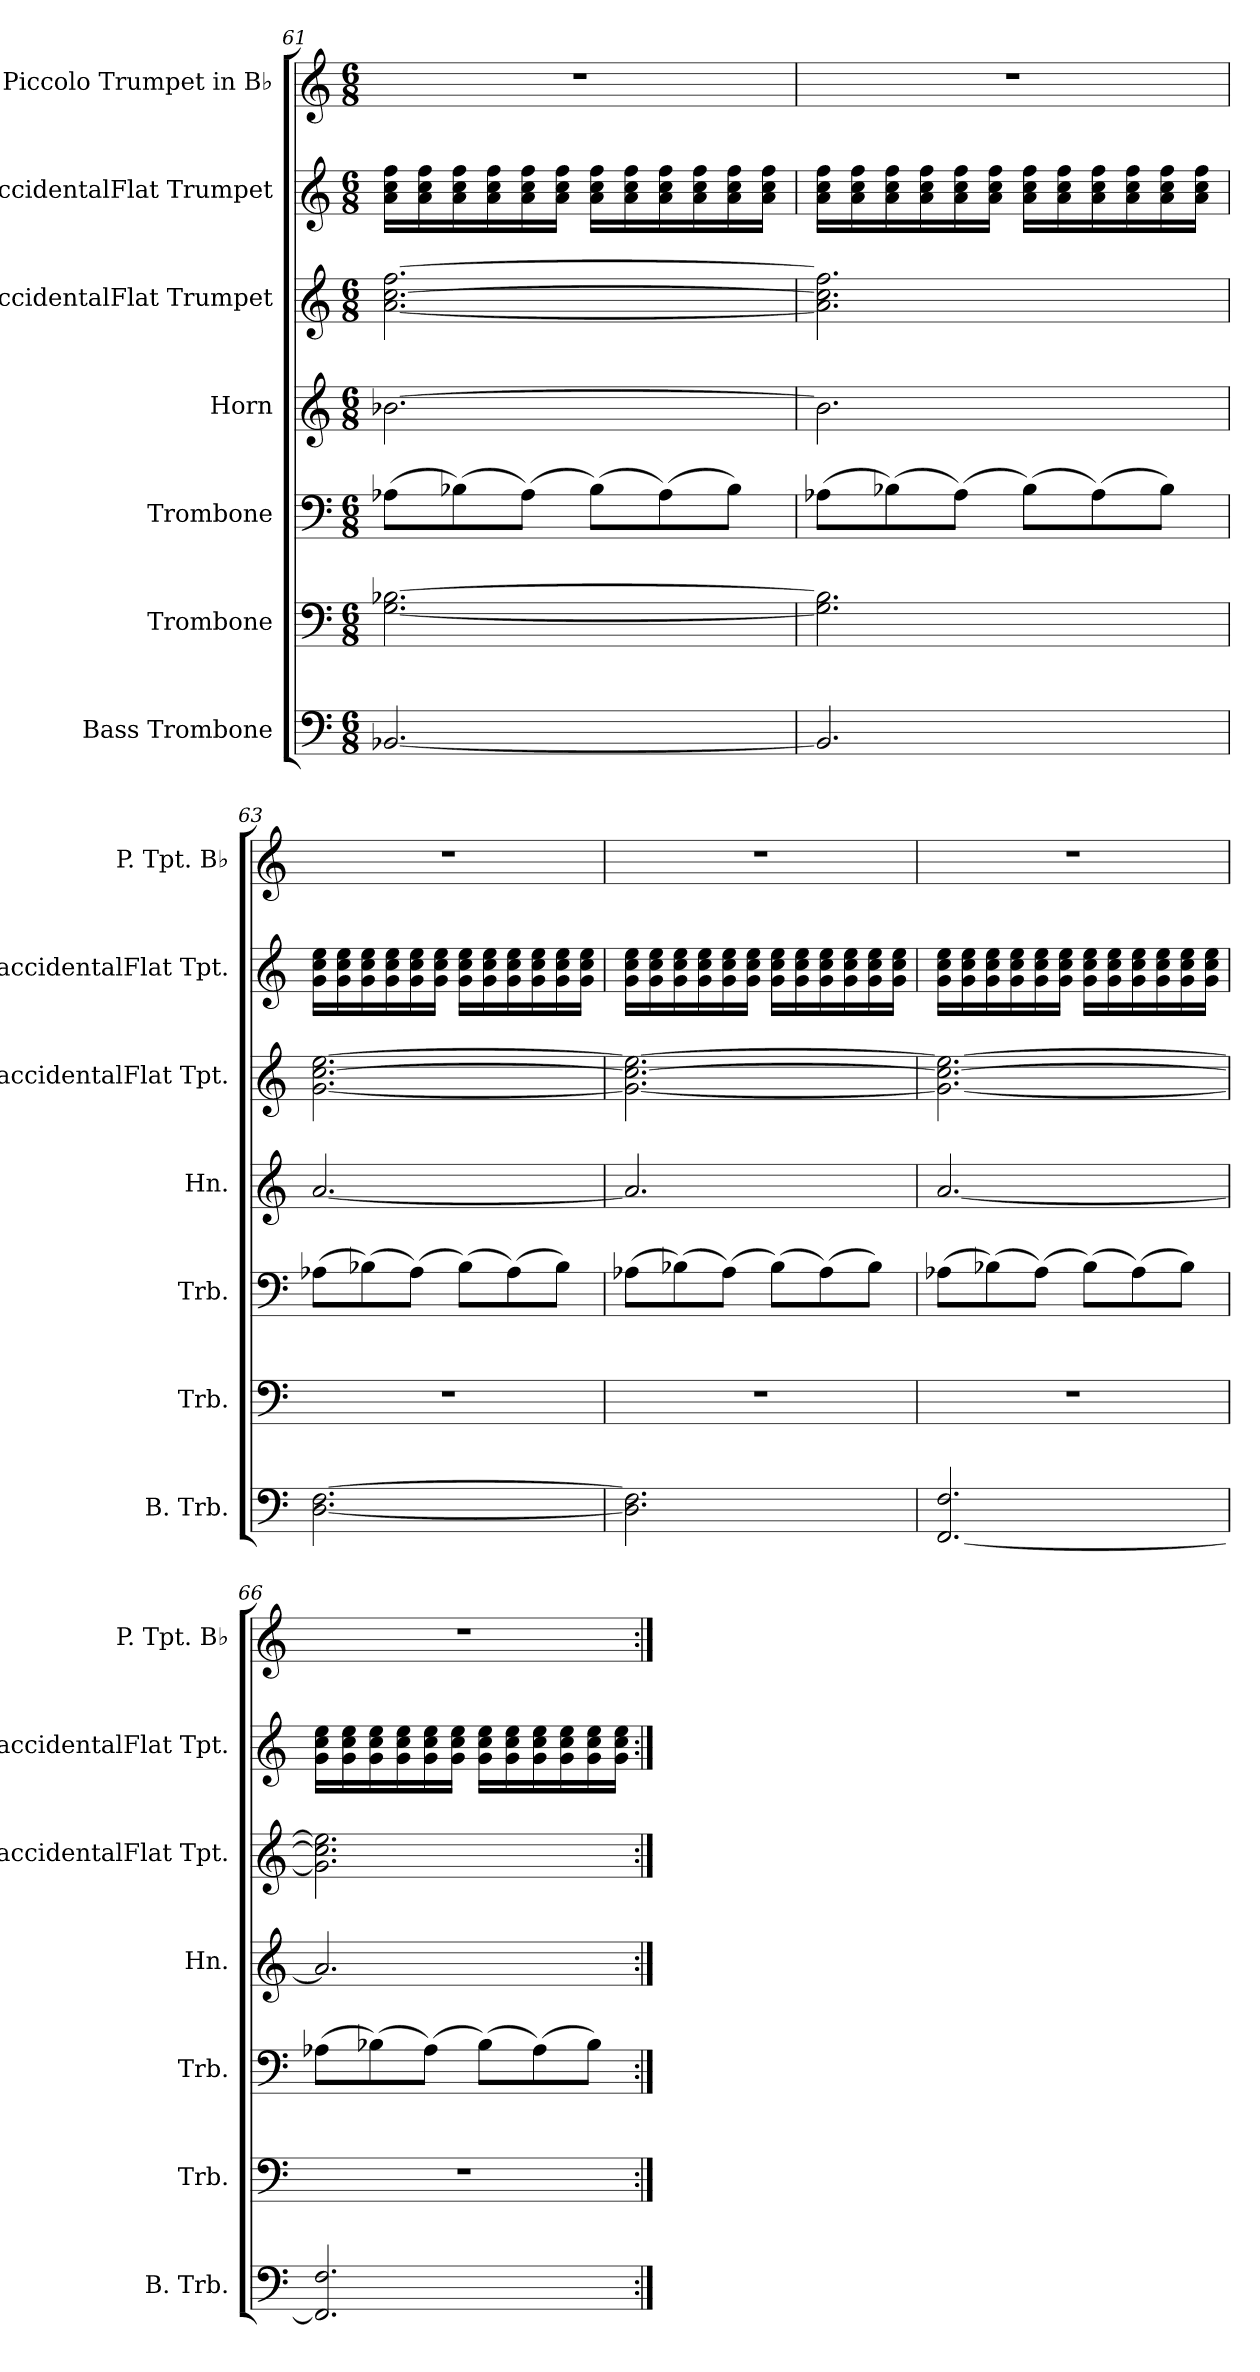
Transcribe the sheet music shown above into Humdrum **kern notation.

**kern	**kern	**kern	**kern	**kern	**kern	**kern
*part7	*part6	*part5	*part4	*part3	*part2	*part1
*staff7	*staff6	*staff5	*staff4	*staff3	*staff2	*staff1
*I"Bass Trombone	*I"Trombone	*I"Trombone	*I"Horn	*I"BaccidentalFlat Trumpet	*I"BaccidentalFlat Trumpet	*I"Piccolo Trumpet in B♭
*I'B. Trb.	*I'Trb.	*I'Trb.	*I'Hn.	*I'BaccidentalFlat Tpt.	*I'BaccidentalFlat Tpt.	*I'P. Tpt. B♭
!!LO:LB:g=z
*clefF4	*clefF4	*clefF4	*clefG2	*clefG2	*clefG2	*clefG2
*	*	*	*ITrd4c7	*ITrd1c2	*ITrd1c2	*ITrd-6c-10
*k[]	*k[]	*k[]	*k[b-]	*k[b-e-]	*k[b-e-]	*k[b-e-]
*M6/8	*M6/8	*M6/8	*M6/8	*M6/8	*M6/8	*M6/8
=61	=61	=61	=61	=61	=61	=61
[2.BB-X/	[2.G\ [2.B-X\	(8A-X\L	[2.e-X\	[2.g\ [2.b-\ [2.ee-\	16g\ 16b-\ 16ee-\LL	2.r
.	.	.	.	.	16g\ 16b-\ 16ee-\	.
.	.	(8B-X\)	.	.	16g\ 16b-\ 16ee-\	.
.	.	.	.	.	16g\ 16b-\ 16ee-\	.
.	.	(8A-\J)	.	.	16g\ 16b-\ 16ee-\	.
.	.	.	.	.	16g\ 16b-\ 16ee-\JJ	.
.	.	(8B-\L)	.	.	16g\ 16b-\ 16ee-\LL	.
.	.	.	.	.	16g\ 16b-\ 16ee-\	.
.	.	(8A-\)	.	.	16g\ 16b-\ 16ee-\	.
.	.	.	.	.	16g\ 16b-\ 16ee-\	.
.	.	8B-\J)	.	.	16g\ 16b-\ 16ee-\	.
.	.	.	.	.	16g\ 16b-\ 16ee-\JJ	.
=62	=62	=62	=62	=62	=62	=62
2.BB-/]	2.G\] 2.B-\]	(8A-X\L	2.e-\]	2.g\] 2.b-\] 2.ee-\]	16g\ 16b-\ 16ee-\LL	2.r
.	.	.	.	.	16g\ 16b-\ 16ee-\	.
.	.	(8B-X\)	.	.	16g\ 16b-\ 16ee-\	.
.	.	.	.	.	16g\ 16b-\ 16ee-\	.
.	.	(8A-\J)	.	.	16g\ 16b-\ 16ee-\	.
.	.	.	.	.	16g\ 16b-\ 16ee-\JJ	.
.	.	(8B-\L)	.	.	16g\ 16b-\ 16ee-\LL	.
.	.	.	.	.	16g\ 16b-\ 16ee-\	.
.	.	(8A-\)	.	.	16g\ 16b-\ 16ee-\	.
.	.	.	.	.	16g\ 16b-\ 16ee-\	.
.	.	8B-\J)	.	.	16g\ 16b-\ 16ee-\	.
.	.	.	.	.	16g\ 16b-\ 16ee-\JJ	.
=63	=63	=63	=63	=63	=63	=63
[2.D\ [2.F\	2.r	(8A-X\L	[2.d/	[2.f\ [2.b-\ [2.dd\	16f\ 16b-\ 16dd\LL	2.r
.	.	.	.	.	16f\ 16b-\ 16dd\	.
.	.	(8B-X\)	.	.	16f\ 16b-\ 16dd\	.
.	.	.	.	.	16f\ 16b-\ 16dd\	.
.	.	(8A-\J)	.	.	16f\ 16b-\ 16dd\	.
.	.	.	.	.	16f\ 16b-\ 16dd\JJ	.
.	.	(8B-\L)	.	.	16f\ 16b-\ 16dd\LL	.
.	.	.	.	.	16f\ 16b-\ 16dd\	.
.	.	(8A-\)	.	.	16f\ 16b-\ 16dd\	.
.	.	.	.	.	16f\ 16b-\ 16dd\	.
.	.	8B-\J)	.	.	16f\ 16b-\ 16dd\	.
.	.	.	.	.	16f\ 16b-\ 16dd\JJ	.
!!LO:PB:g=z
=64	=64	=64	=64	=64	=64	=64
2.D\] 2.F\]	2.r	(8A-X\L	2.d/]	2.f\_ 2.b-\_ 2.dd\_	16f\ 16b-\ 16dd\LL	2.r
.	.	.	.	.	16f\ 16b-\ 16dd\	.
.	.	(8B-X\)	.	.	16f\ 16b-\ 16dd\	.
.	.	.	.	.	16f\ 16b-\ 16dd\	.
.	.	(8A-\J)	.	.	16f\ 16b-\ 16dd\	.
.	.	.	.	.	16f\ 16b-\ 16dd\JJ	.
.	.	(8B-\L)	.	.	16f\ 16b-\ 16dd\LL	.
.	.	.	.	.	16f\ 16b-\ 16dd\	.
.	.	(8A-\)	.	.	16f\ 16b-\ 16dd\	.
.	.	.	.	.	16f\ 16b-\ 16dd\	.
.	.	8B-\J)	.	.	16f\ 16b-\ 16dd\	.
.	.	.	.	.	16f\ 16b-\ 16dd\JJ	.
=65	=65	=65	=65	=65	=65	=65
[2.FF/ 2.F/	2.r	(8A-X\L	[2.d/	2.f\_ 2.b-\_ 2.dd\_	16f\ 16b-\ 16dd\LL	2.r
.	.	.	.	.	16f\ 16b-\ 16dd\	.
.	.	(8B-X\)	.	.	16f\ 16b-\ 16dd\	.
.	.	.	.	.	16f\ 16b-\ 16dd\	.
.	.	(8A-\J)	.	.	16f\ 16b-\ 16dd\	.
.	.	.	.	.	16f\ 16b-\ 16dd\JJ	.
.	.	(8B-\L)	.	.	16f\ 16b-\ 16dd\LL	.
.	.	.	.	.	16f\ 16b-\ 16dd\	.
.	.	(8A-\)	.	.	16f\ 16b-\ 16dd\	.
.	.	.	.	.	16f\ 16b-\ 16dd\	.
.	.	8B-\J)	.	.	16f\ 16b-\ 16dd\	.
.	.	.	.	.	16f\ 16b-\ 16dd\JJ	.
=66	=66	=66	=66	=66	=66	=66
2.FF/] 2.F/	2.r	(8A-X\L	2.d/]	2.f\] 2.b-\] 2.dd\]	16f\ 16b-\ 16dd\LL	2.r
.	.	.	.	.	16f\ 16b-\ 16dd\	.
.	.	(8B-X\)	.	.	16f\ 16b-\ 16dd\	.
.	.	.	.	.	16f\ 16b-\ 16dd\	.
.	.	(8A-\J)	.	.	16f\ 16b-\ 16dd\	.
.	.	.	.	.	16f\ 16b-\ 16dd\JJ	.
.	.	(8B-\L)	.	.	16f\ 16b-\ 16dd\LL	.
.	.	.	.	.	16f\ 16b-\ 16dd\	.
.	.	(8A-\)	.	.	16f\ 16b-\ 16dd\	.
.	.	.	.	.	16f\ 16b-\ 16dd\	.
.	.	8B-\J)	.	.	16f\ 16b-\ 16dd\	.
.	.	.	.	.	16f\ 16b-\ 16dd\JJ	.
=:|!	=:|!	=:|!	=:|!	=:|!	=:|!	=:|!
*-	*-	*-	*-	*-	*-	*-
